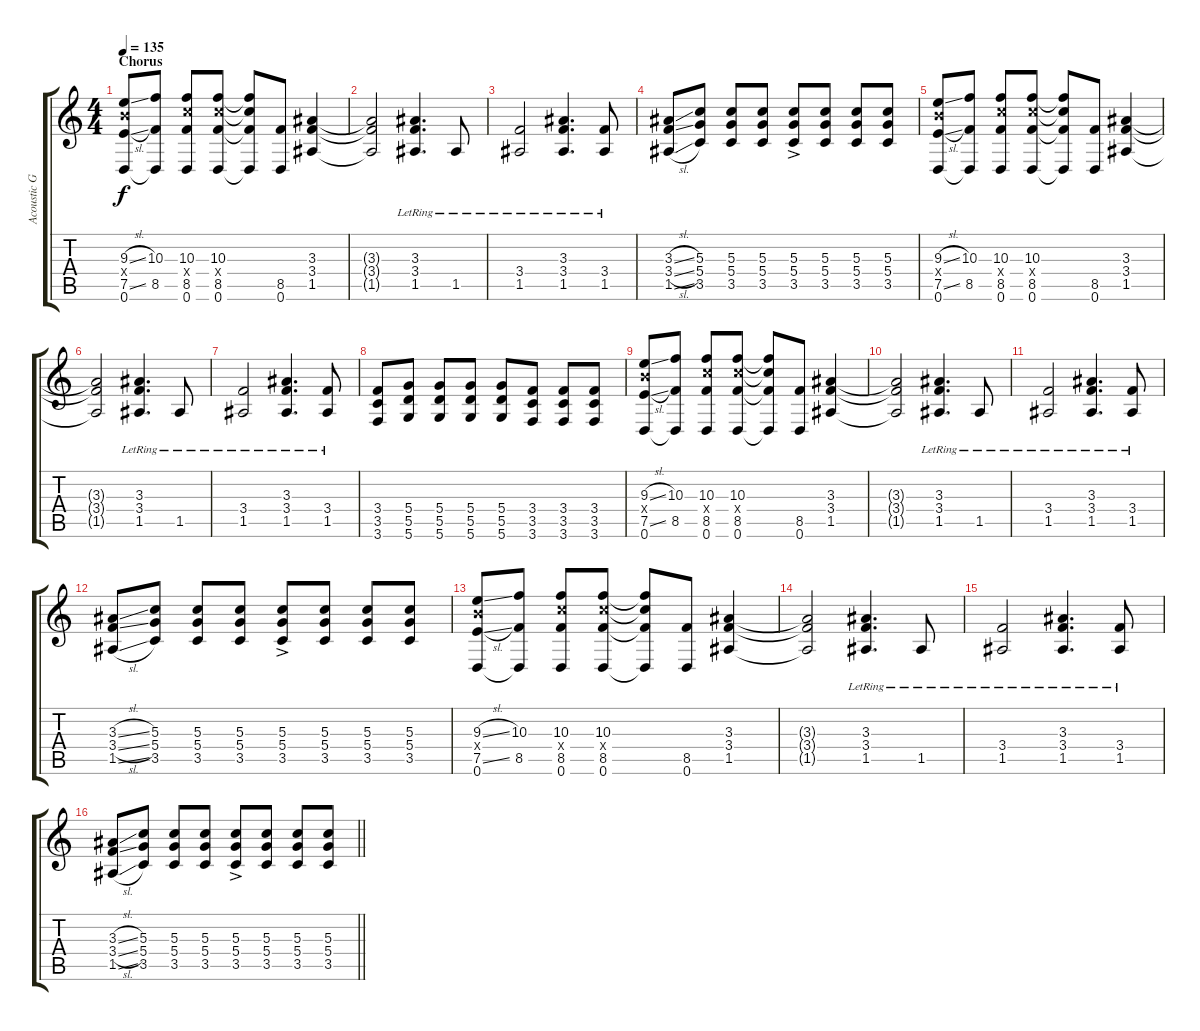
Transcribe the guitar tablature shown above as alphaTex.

\track ("Acoustic Guitar 2" "Acoustic G") {instrument acousticguitarsteel}
\staff {score tabs}
\tuning (E4 B3 G3 D3 A2 D2) {hide}
\ts (4 4)
\section ("" "Chorus")
\tempo 135
\clef g2
\ks c
(9.3{sl} 9.4{x} 7.5{sl} 0.6).8{dy f} (10.3 8.5 0.6{t}).8 (10.3 10.4{x} 8.5 0.6).8 (10.3 10.4{x} 8.5 0.6).8 (10.3{t} 10.4{t} 8.5{t} 0.6{t}).8 (8.5 0.6).8 (3.3 3.4 1.5).4 |
(3.3{t} 3.4{t} 1.5{t}).2 (3.3{lr} 3.4{lr} 1.5{lr}).4{d} 1.5{lr}.8 |
(3.4{lr} 1.5{lr}).2 (3.3{lr} 3.4{lr} 1.5{lr}).4{d} (3.4{lr} 1.5{lr}).8 |
(3.3{sl} 3.4{sl} 1.5{sl}).8 (5.3 5.4 3.5).8 (5.3 5.4 3.5).8 (5.3 5.4 3.5).8 (5.3{ac} 5.4{ac} 3.5{ac}).8 (5.3 5.4 3.5).8 (5.3 5.4 3.5).8 (5.3 5.4 3.5).8 |
(9.3{sl} 9.4{x} 7.5{sl} 0.6).8 (10.3 8.5 0.6{t}).8 (10.3 10.4{x} 8.5 0.6).8 (10.3 10.4{x} 8.5 0.6).8 (10.3{t} 10.4{t} 8.5{t} 0.6{t}).8 (8.5 0.6).8 (3.3 3.4 1.5).4 |
(3.3{t} 3.4{t} 1.5{t}).2 (3.3{lr} 3.4{lr} 1.5{lr}).4{d} 1.5{lr}.8 |
(3.4{lr} 1.5{lr}).2 (3.3{lr} 3.4{lr} 1.5{lr}).4{d} (3.4{lr} 1.5{lr}).8 |
(3.4 3.5 3.6).8 (5.4 5.5 5.6).8 (5.4 5.5 5.6).8 (5.4 5.5 5.6).8 (5.4 5.5 5.6).8 (3.4 3.5 3.6).8 (3.4 3.5 3.6).8 (3.4 3.5 3.6).8 |
(9.3{sl} 9.4{x} 7.5{sl} 0.6).8 (10.3 8.5 0.6{t}).8 (10.3 10.4{x} 8.5 0.6).8 (10.3 10.4{x} 8.5 0.6).8 (10.3{t} 10.4{t} 8.5{t} 0.6{t}).8 (8.5 0.6).8 (3.3 3.4 1.5).4 |
(3.3{t} 3.4{t} 1.5{t}).2 (3.3{lr} 3.4{lr} 1.5{lr}).4{d} 1.5{lr}.8 |
(3.4{lr} 1.5{lr}).2 (3.3{lr} 3.4{lr} 1.5{lr}).4{d} (3.4{lr} 1.5{lr}).8 |
(3.3{sl} 3.4{sl} 1.5{sl}).8 (5.3 5.4 3.5).8 (5.3 5.4 3.5).8 (5.3 5.4 3.5).8 (5.3{ac} 5.4{ac} 3.5{ac}).8 (5.3 5.4 3.5).8 (5.3 5.4 3.5).8 (5.3 5.4 3.5).8 |
(9.3{sl} 9.4{x} 7.5{sl} 0.6).8 (10.3 8.5 0.6{t}).8 (10.3 10.4{x} 8.5 0.6).8 (10.3 10.4{x} 8.5 0.6).8 (10.3{t} 10.4{t} 8.5{t} 0.6{t}).8 (8.5 0.6).8 (3.3 3.4 1.5).4 |
(3.3{t} 3.4{t} 1.5{t}).2 (3.3{lr} 3.4{lr} 1.5{lr}).4{d} 1.5{lr}.8 |
(3.4{lr} 1.5{lr}).2 (3.3{lr} 3.4{lr} 1.5{lr}).4{d} (3.4{lr} 1.5{lr}).8 |
\barLineRight lightlight
(3.3{sl} 3.4{sl} 1.5{sl}).8 (5.3 5.4 3.5).8 (5.3 5.4 3.5).8 (5.3 5.4 3.5).8 (5.3{ac} 5.4{ac} 3.5{ac}).8 (5.3 5.4 3.5).8 (5.3 5.4 3.5).8 (5.3 5.4 3.5).8
